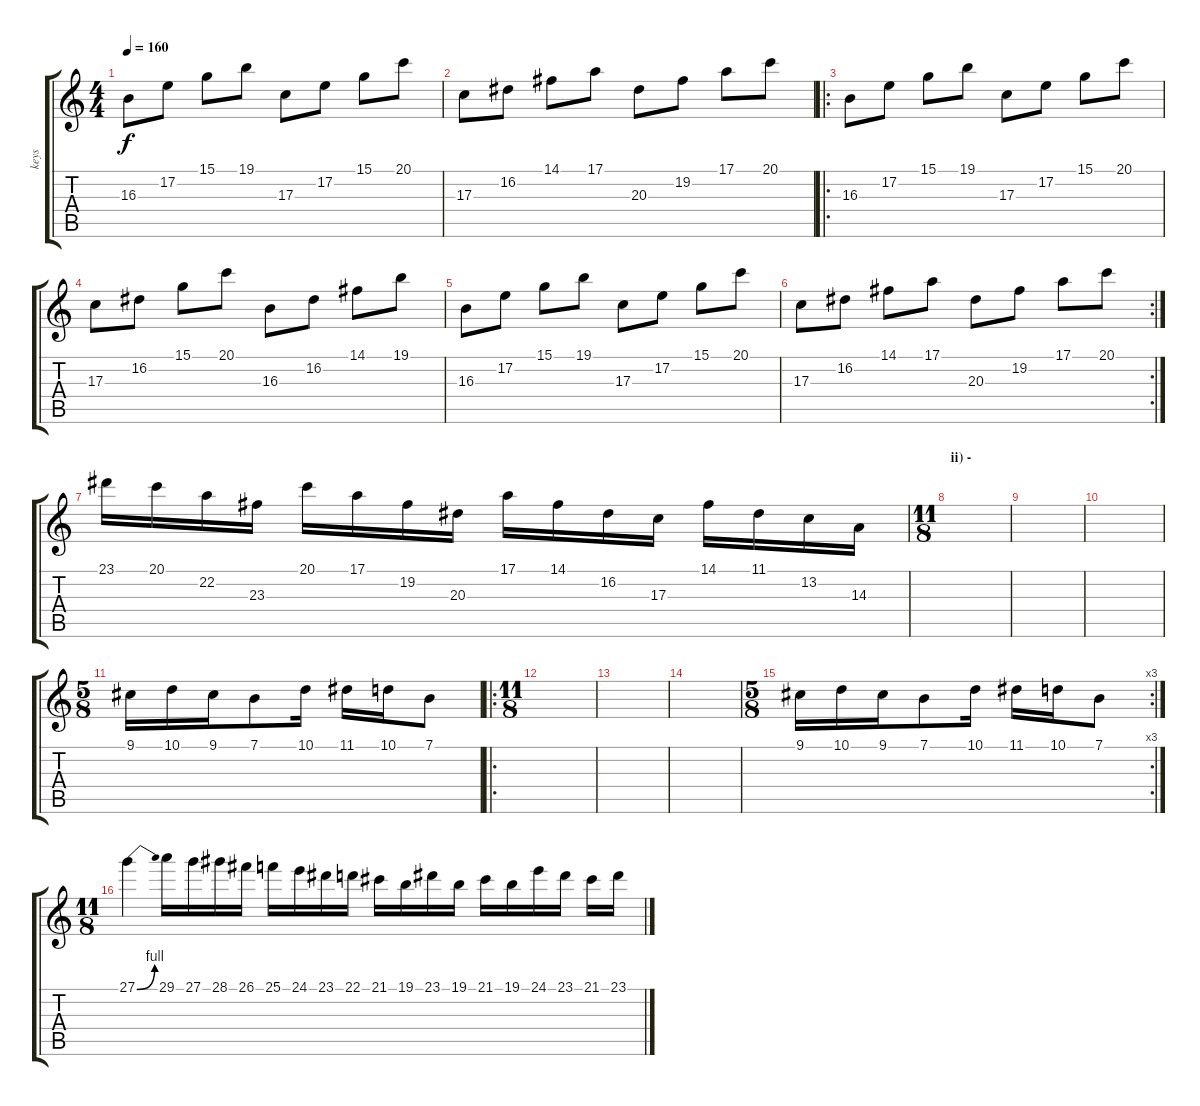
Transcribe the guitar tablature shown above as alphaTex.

\track ("keys" "keys") {instrument tubularbells}
\staff {score tabs}
\tuning (E4 B3 G3 D3 A2 E2) {hide}
\ts (4 4)
\tempo 160
\clef g2
\ks c
16.3.8{dy f} 17.2.8 15.1.8 19.1.8 17.3.8 17.2.8 15.1.8 20.1.8 |
17.3.8 16.2.8 14.1.8 17.1.8 20.3.8 19.2.8 17.1.8 20.1.8 |
\ro
16.3.8{instrument lead2sawtooth} 17.2.8 15.1.8 19.1.8 17.3.8 17.2.8 15.1.8 20.1.8 |
17.3.8 16.2.8 15.1.8 20.1.8 16.3.8 16.2.8 14.1.8 19.1.8 |
16.3.8 17.2.8 15.1.8 19.1.8 17.3.8 17.2.8 15.1.8 20.1.8 |
\rc 2
17.3.8 16.2.8 14.1.8 17.1.8 20.3.8 19.2.8 17.1.8 20.1.8 |
23.1.16 20.1.16 22.2.16 23.3.16 20.1.16 17.1.16 19.2.16 20.3.16 17.1.16 14.1.16 16.2.16 17.3.16 14.1.16 11.1.16 13.2.16 14.3.16 |
\ts (11 8)
\section ("" "ii) - ")
|
|
|
\ts (5 8)
9.1.16 10.1.16 9.1.16 7.1.8 10.1.16 11.1.16 10.1.16 7.1.8 |
\ro
\ts (11 8)
|
|
|
\rc 3
\ts (5 8)
9.1.16 10.1.16 9.1.16 7.1.8 10.1.16 11.1.16 10.1.16 7.1.8 |
\ts (11 8)
27.1{be (bend 0 0 60 4)}.4{instrument lead2sawtooth} 29.1.16 27.1.16 28.1.16 26.1.16 25.1.16 24.1.16 23.1.16 22.1.16 21.1.16 19.1.16 23.1.16 19.1.16 21.1.16 19.1.16 24.1.16 23.1.16 21.1.16 23.1.16
